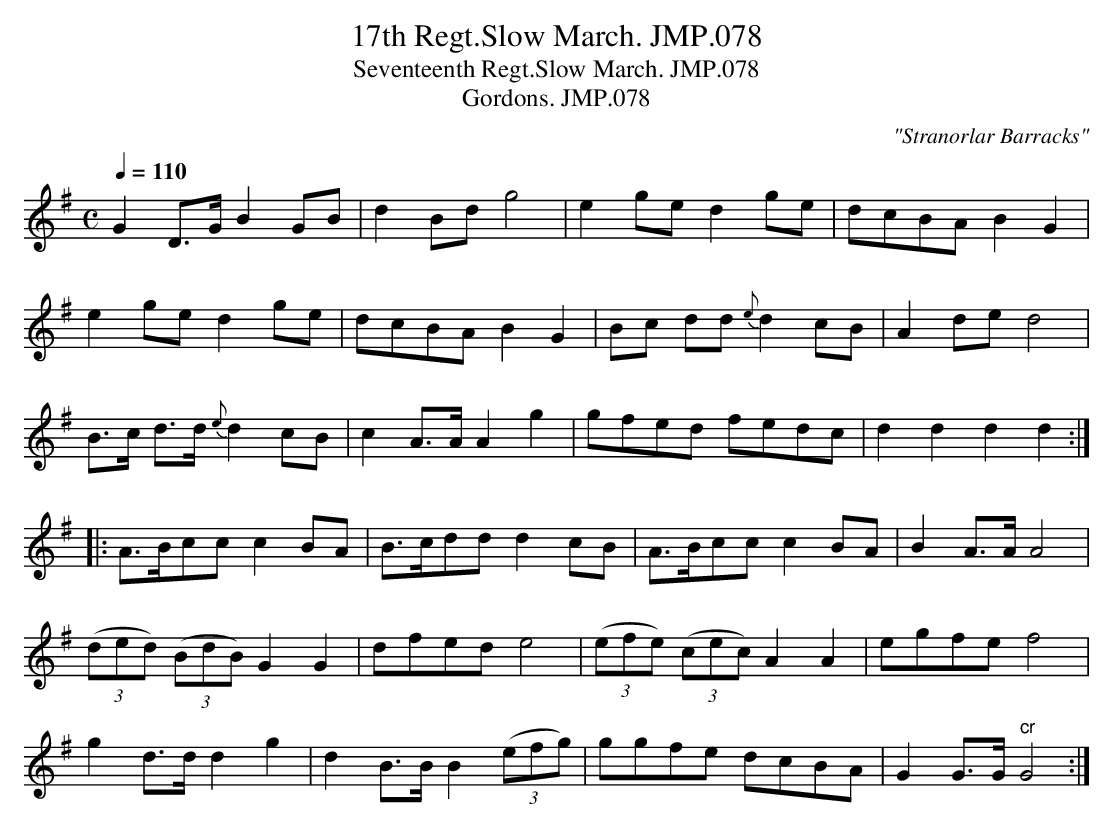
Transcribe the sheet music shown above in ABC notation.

X:1
T:17th Regt.Slow March. JMP.078
T:Seventeenth Regt.Slow March. JMP.078
T:Gordons. JMP.078
M:C
L:1/8
Q:1/4=110
C:"Stranorlar Barracks"
K:G Major
G2 D>G  B2 GB | d2 Bd g4 | e2 ge d2 ge | dcBA B2 G2 |
e2 ge d2 ge | dcBA B2 G2 | Bc dd {e}d2 cB | A2 de  d4 |
B>c d>d {e}d2 cB | c2 A>A A2 g2 | gfed fedc | d2 d2 d2 d2 :|
|:A>Bcc c2 BA | B>cdd d2 cB | A>Bcc c2 BA | B2 A>A A4 |
((3ded) ((3BdB) G2 G2 | dfed e4 | ((3efe) ((3cec) A2A2 |\
egfe f4 |
g2 d>d d2 g2 | d2 B>B B2 ((3efg) | ggfe dcBA |\
G2 G>G"cr"G4 :|
